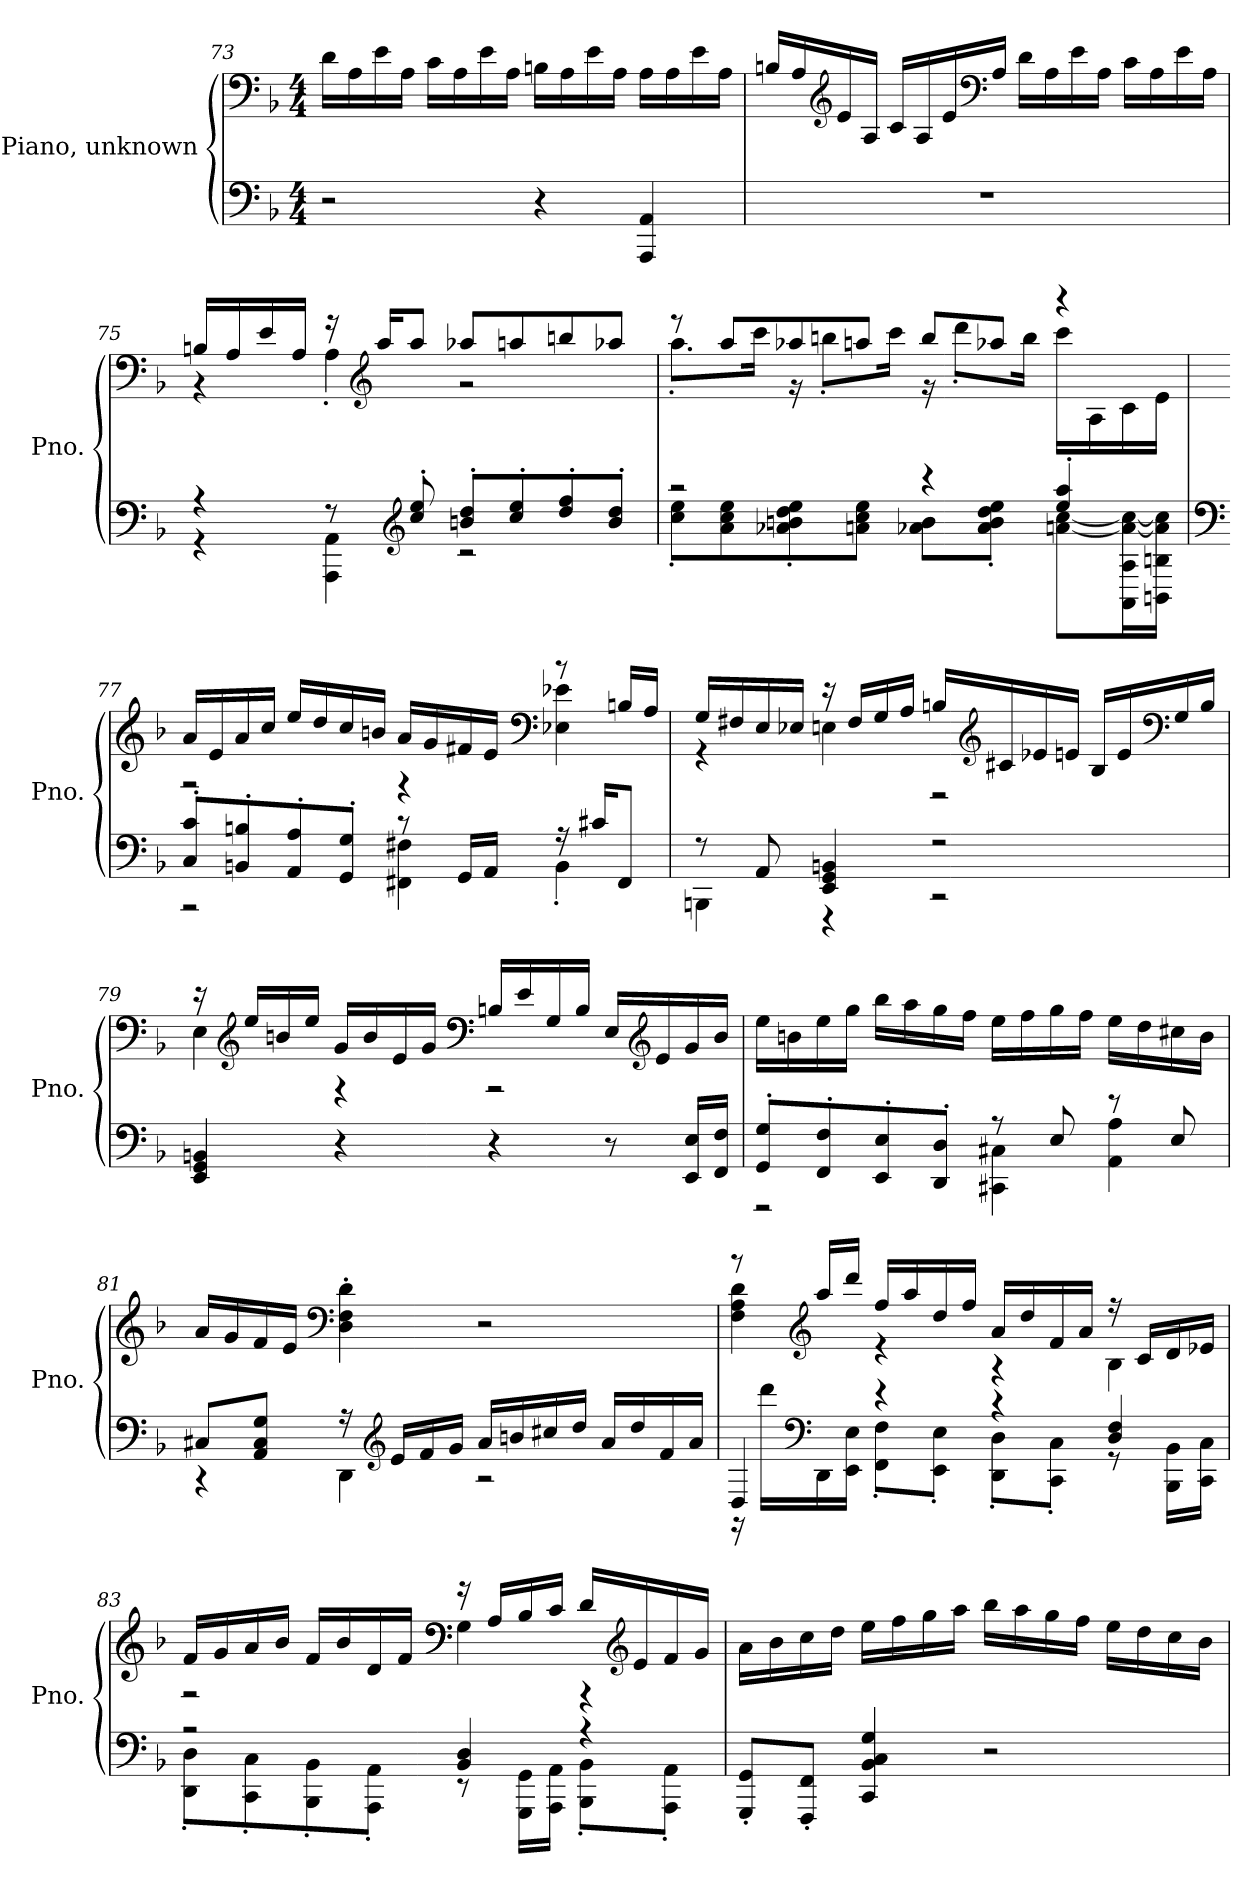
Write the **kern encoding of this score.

**kern	**kern
*part1	*part1
*staff2	*staff1
*I"Piano, unknown	*
*I'Pno.	*
!!LO:LB:g=z
*clefF4	*clefF4
*k[b-]	*k[b-]
*M4/4	*M4/4
=73	=73
2r	16d\LL
.	16A\
.	16e\
.	16A\JJ
.	16c\LL
.	16A\
.	16e\
.	16A\JJ
4r	16Bn\LL
.	16A\
.	16e\
.	16A\JJ
4AAA/ 4AA/	16A\LL
.	16A\
.	16e\
.	16A\JJ
=74	=74
1r	16Bn/LL
.	16A/
*	*clefG2
.	16e/
.	16A/JJ
.	16c/LL
.	16A/
.	16e/
*	*clefF4
.	16A/JJ
.	16d\LL
.	16A\
.	16e\
.	16A\JJ
.	16c\LL
.	16A\
.	16e\
.	16A\JJ
!!LO:LB:g=z
=75	=75
*^	*^
4r	4r	16Bn/LL	4r
.	.	16A/	.
.	.	16e/	.
.	.	16A/JJ	.
8r	4AAA\ 4AA\	16r	4A'\
*	*	*clefG2	*
.	.	16aa/KL	.
*clefG2	*	*	*
8cc/' 8ee/'	.	8aa/J	.
8bn/' 8dd/'L	2r	8aa-X/L	2r
8cc/' 8ee/'	.	8aan/	.
8dd/' 8ff/'	.	8bbn/	.
8b/' 8dd/'J	.	8aa-X/J	.
=76	=76	=76	=76
2r	8cc\' 8ee\'L	8r	8.aa'\L
.	8a\ 8cc\ 8ee\	8aa/L	.
.	.	.	16ccc\Jk
.	8a-X\' 8bn\' 8dd\' 8ee\'	8aa-X/	16r
.	.	.	8bbn'\L
.	8an\ 8cc\ 8ee\J	8aan/J	.
.	.	.	16ccc\Jk
4r	8a-X\ 8b\L	8bb/L	16r
.	.	.	8ddd'\L
.	8a-\' 8b\' 8dd\' 8ee\'J	8aa-X/J	.
.	.	.	16bb\Jk
4ee/' 4aa/'	[8an\ [8cc\L	4r	16ccc\LL
.	.	.	16A\
.	16AA\ 16A\ 16a\_ 16cc\_L	.	16c\
.	16BBn\ 16Bn\ 16a\] 16cc\]JJ	.	16e\JJ
!!LO:LB:g=z	!!
=77	=77	=77	=77
*clefF4	*	*	*
8C/' 8c/'L	2r	16a/LL	2r
.	.	16e/	.
8BBn/' 8Bn/'	.	16a/	.
.	.	16cc/JJ	.
8AA/' 8A/'	.	16ee/LL	.
.	.	16dd/	.
8GG/' 8G/'J	.	16cc/	.
.	.	16bn/JJ	.
8r	4FF#X\ 4F#X\	16a/LL	4r
.	.	16g/	.
16GG/LL	.	16f#X/	.
16AA/JJ	.	16e/JJ	.
*	*	*clefF4	*
16r	4BB'\	8r	4E-X\ 4e-X\
16c#X/KL	.	.	.
8FF#/J	.	16Bn/LL	.
.	.	16A/JJ	.
=78	=78	=78	=78
8r	4BBBn\	16G/LL	4r
.	.	16F#X/	.
8AA/	.	16E/	.
.	.	16E-X/JJ	.
4EE/ 4GG/ 4BBn/	4r	16r	4En\
.	.	16F#/LL	.
.	.	16G/	.
.	.	16A/JJ	.
2r	2r	16Bn/LL	2r
*	*	*clefG2	*
.	.	16c#X/	.
.	.	16e-X/	.
.	.	16en/JJ	.
.	.	16B/LL	.
.	.	16e/	.
*	*	*clefF4	*
.	.	16G/	.
.	.	16B/JJ	.
*v	*v	*	*
!!LO:PB:g=z	!!
=79	=79	=79
4EE/ 4GG/ 4BBn/	16r	4E\
*	*clefG2	*
.	16ee/LL	.
.	16bn/	.
.	16ee/JJ	.
4r	16g/LL	4r
.	16b/	.
.	16e/	.
.	16g/JJ	.
*	*clefF4	*
4r	16Bn/LL	2r
.	16e/	.
.	16G/	.
.	16B/JJ	.
8r	16E/LL	.
*	*clefG2	*
.	16e/	.
16EE/ 16E/LL	16g/	.
16FF/ 16F/JJ	16b/JJ	.
*	*v	*v
=80	=80
*^	*
8GG/' 8G/'L	2r	16ee\LL
.	.	16bn\
8FF/' 8F/'	.	16ee\
.	.	16gg\JJ
8EE/' 8E/'	.	16bb-\LL
.	.	16aa\
8DD/' 8D/'J	.	16gg\
.	.	16ff\JJ
8r	4CC#X\ 4C#X\	16ee\LL
.	.	16ff\
8E/	.	16gg\
.	.	16ff\JJ
8r	4AA\ 4A\	16ee\LL
.	.	16dd\
8E/	.	16cc#X\
.	.	16b\JJ
!!LO:LB:g=z
=81	=81	=81
8C#X/L	4r	16a/LL
.	.	16g/
8AA/ 8C#/ 8G/J	.	16f/
.	.	16e/JJ
*	*	*clefF4
16r	4DD\	4D\' 4F\' 4d\'
*clefG2	*	*
16e/LL	.	.
16f/	.	.
16g/JJ	.	.
16a/LL	2r	2r
16bn/	.	.
16cc#X/	.	.
16dd/JJ	.	.
16a/LL	.	.
16dd/	.	.
16f/	.	.
16a/JJ	.	.
=82	=82	=82
*	*	*^
4D/	16r	8r	4F\ 4A\ 4d\
.	16ddd\LL	.	.
*clefF4	*	*clefG2	*
.	16DD\	16aa/LL	.
.	16EE\ 16E\JJ	16ddd/JJ	.
4r	8FF\' 8F\'L	16ff/LL	4r
.	.	16aa/	.
.	8EE\' 8E\'J	16dd/	.
.	.	16ff/JJ	.
4r	8DD\' 8D\'L	16a/LL	4r
.	.	16dd/	.
.	8CC\' 8C\'J	16f/	.
.	.	16a/JJ	.
4D/ 4F/	8r	16r	4B-\
.	.	16c/LL	.
.	16BBB-\ 16BB-\LL	16d/	.
.	16CC\ 16C\JJ	16e-X/JJ	.
!!LO:LB:g=z	!!
=83	=83	=83	=83
2r	8DD\' 8D\'L	16f/LL	2r
.	.	16g/	.
.	8CC\' 8C\'	16a/	.
.	.	16b-/JJ	.
.	8BBB-\' 8BB-\'	16f/LL	.
.	.	16b-/	.
.	8AAA\' 8AA\'J	16d/	.
.	.	16f/JJ	.
*	*	*clefF4	*
4BB-/ 4D/	8r	16r	4G\
.	.	16A/LL	.
.	16GGG\ 16GG\LL	16B-/	.
.	16AAA\ 16AA\JJ	16c/JJ	.
4r	8BBB-\' 8BB-\'L	16d/LL	4r
*	*	*clefG2	*
.	.	16e/	.
.	8AAA\' 8AA\'J	16f/	.
.	.	16g/JJ	.
*v	*v	*	*
*	*v	*v
=84	=84
8GGG/' 8GG/'L	16a\LL
.	16b-\
8FFF/' 8FF/'J	16cc\
.	16dd\JJ
4CC/ 4BB-/ 4C/ 4G/	16ee\LL
.	16ff\
.	16gg\
.	16aa\JJ
2r	16bb-\LL
.	16aa\
.	16gg\
.	16ff\JJ
.	16ee\LL
.	16dd\
.	16cc\
.	16b-\JJ
=	=
*-	*-
